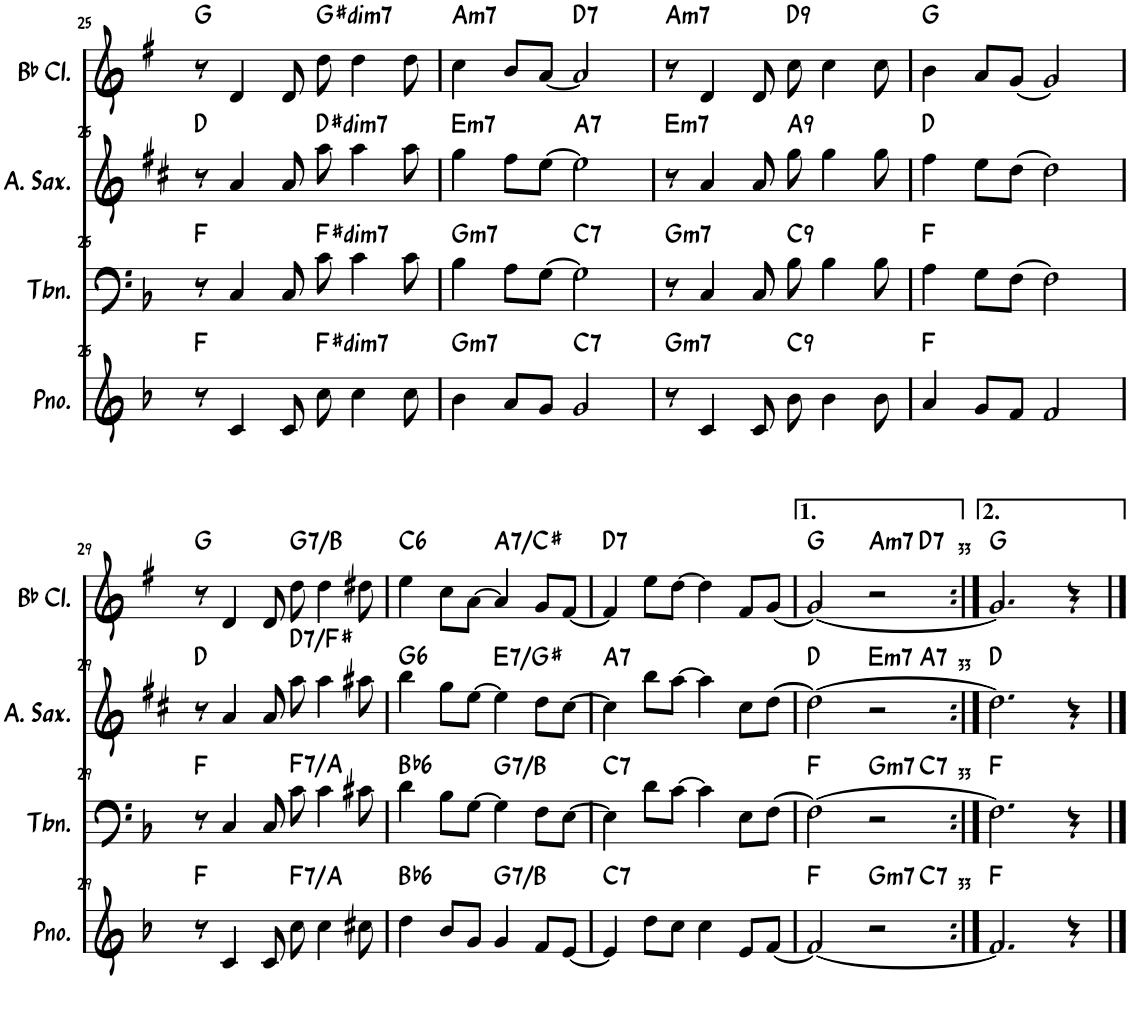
**kern	**harte	**kern	**harte	**kern	**harte	**kern	**harte
*part4	*part4	*part3	*part3	*part2	*part2	*part1	*part1
*staff4	*	*staff3	*	*staff2	*	*staff1	*
*I"钢琴	*	*I"长号	*	*I"中音萨克斯	*	*I"降B调单簧管	*
!!LO:PB:g=z
*clefG2	*	*clefF4	*	*clefG2	*	*clefG2	*
*	*	*	*	*Trd5c9	*	*Trd1c2	*
*k[b-]	*	*k[b-]	*	*k[f#c#]	*	*k[f#]	*
*M4/4	*	*M4/4	*	*M4/4	*	*M4/4	*
=25	=25	=25	=25	=25	=25	=25	=25
8r	F:maj	8r	F:maj	8r	D:maj	8r	G:maj
4c/	.	4C/	.	4a/	.	4d/	.
8c/	.	8C/	.	8a/	.	8d/	.
!	!LO:H:kt=dim7	!	!LO:H:kt=dim7	!	!LO:H:kt=dim7	!	!LO:H:kt=dim7
8cc\	F#:dim7	8c\	F#:dim7	8aa\	D#:dim7	8dd\	G#:dim7
4cc\	.	4c\	.	4aa\	.	4dd\	.
8cc\	.	8c\	.	8aa\	.	8dd\	.
=26	=26	=26	=26	=26	=26	=26	=26
!	!LO:H:kt=m7	!	!LO:H:kt=m7	!	!LO:H:kt=m7	!	!LO:H:kt=m7
4b-\	G:min7	4B-\	G:min7	4gg\	E:min7	4cc\	A:min7
8a/L	.	8A\L	.	8ff#\L	.	8b/L	.
8g/J	.	[8G\J	.	[8ee\J	.	[8a/J	.
!	!LO:H:kt=7	!	!LO:H:kt=7	!	!LO:H:kt=7	!	!LO:H:kt=7
2g/	C:7	2G\]	C:7	2ee\]	A:7	2a/]	D:7
=27	=27	=27	=27	=27	=27	=27	=27
!	!LO:H:kt=m7	!	!LO:H:kt=m7	!	!LO:H:kt=m7	!	!LO:H:kt=m7
8r	G:min7	8r	G:min7	8r	E:min7	8r	A:min7
4c/	.	4C/	.	4a/	.	4d/	.
8c/	.	8C/	.	8a/	.	8d/	.
!	!LO:H:kt=9	!	!LO:H:kt=9	!	!LO:H:kt=9	!	!LO:H:kt=9
8b-\	C:9	8B-\	C:9	8gg\	A:9	8cc\	D:9
4b-\	.	4B-\	.	4gg\	.	4cc\	.
8b-\	.	8B-\	.	8gg\	.	8cc\	.
=28	=28	=28	=28	=28	=28	=28	=28
4a/	F:maj	4A\	F:maj	4ff#\	D:maj	4b\	G:maj
8g/L	.	8G\L	.	8ee\L	.	8a/L	.
8f/J	.	[8F\J	.	[8dd\J	.	[8g/J	.
2f/	.	2F\]	.	2dd\]	.	2g/]	.
!!LO:LB:g=z
=29	=29	=29	=29	=29	=29	=29	=29
8r	F:maj	8r	F:maj	8r	D:maj	8r	G:maj
4c/	.	4C/	.	4a/	.	4d/	.
8c/	.	8C/	.	8a/	.	8d/	.
!	!LO:H:kt=7	!	!LO:H:kt=7	!	!LO:H:kt=7	!	!LO:H:kt=7
8cc\	F:7/3	8c\	F:7/3	8aa\	D:7/3	8dd\	G:7/3
4cc\	.	4c\	.	4aa\	.	4dd\	.
8cc#X\	.	8c#X\	.	8aa#X\	.	8dd#X\	.
=30	=30	=30	=30	=30	=30	=30	=30
!	!LO:H:kt=6	!	!LO:H:kt=6	!	!LO:H:kt=6	!	!LO:H:kt=6
4dd\	Bb:maj6	4d\	Bb:maj6	4bb\	G:maj6	4ee\	C:maj6
8b-/L	.	8B-\L	.	8gg\L	.	8cc\L	.
8g/J	.	[8G\J	.	[8ee\J	.	[8a\J	.
!	!LO:H:kt=7	!	!LO:H:kt=7	!	!LO:H:kt=7	!	!LO:H:kt=7
4g/	G:7/3	4G\]	G:7/3	4ee\]	E:7/3	4a/]	A:7/3
8f/L	.	8F\L	.	8dd\L	.	8g/L	.
[8e/J	.	[8E\J	.	[8cc#\J	.	[8f#/J	.
=31	=31	=31	=31	=31	=31	=31	=31
!	!LO:H:kt=7	!	!LO:H:kt=7	!	!LO:H:kt=7	!	!LO:H:kt=7
4e/]	C:7	4E\]	C:7	4cc#\]	A:7	4f#/]	D:7
8dd\L	.	8d\L	.	8bb\L	.	8ee\L	.
8cc\J	.	[8c\J	.	[8aa\J	.	[8dd\J	.
4cc\	.	4c\]	.	4aa\]	.	4dd\]	.
8e/L	.	8E\L	.	8cc#\L	.	8f#/L	.
[8f/J	.	[8F\J	.	[8dd\J	.	[8g/J	.
=32	=32	=32	=32	=32	=32	=32	=32
*^	*	*^	*	*^	*	*^	*
2f/_	2.ryy	F:maj	2F\_	2.ryy	F:maj	2dd\_	2.ryy	D:maj	2g/_	2.ryy	G:maj
!	!	!LO:H:kt=m7	!	!	!LO:H:kt=m7	!	!	!LO:H:kt=m7	!	!	!LO:H:kt=m7
2r	.	G:min7	2r	.	G:min7	2r	.	E:min7	2r	.	A:min7
!	!	!LO:H:kt=7	!	!	!LO:H:kt=7	!	!	!LO:H:kt=7	!	!	!LO:H:kt=7
.	4ryy	C:7	.	4ryy	C:7	.	4ryy	A:7	.	4ryy	D:7
*v	*v	*	*	*	*	*v	*v	*	*v	*v	*
*	*	*v	*v	*	*	*	*	*
=33:|!	=33:|!	=33:|!	=33:|!	=33:|!	=33:|!	=33:|!	=33:|!
2.f/]	F:maj	2.F\]	F:maj	2.dd\]	D:maj	2.g/]	G:maj
4r	.	4r	.	4r	.	4r	.
==	==	==	==	==	==	==	==
*-	*-	*-	*-	*-	*-	*-	*-
